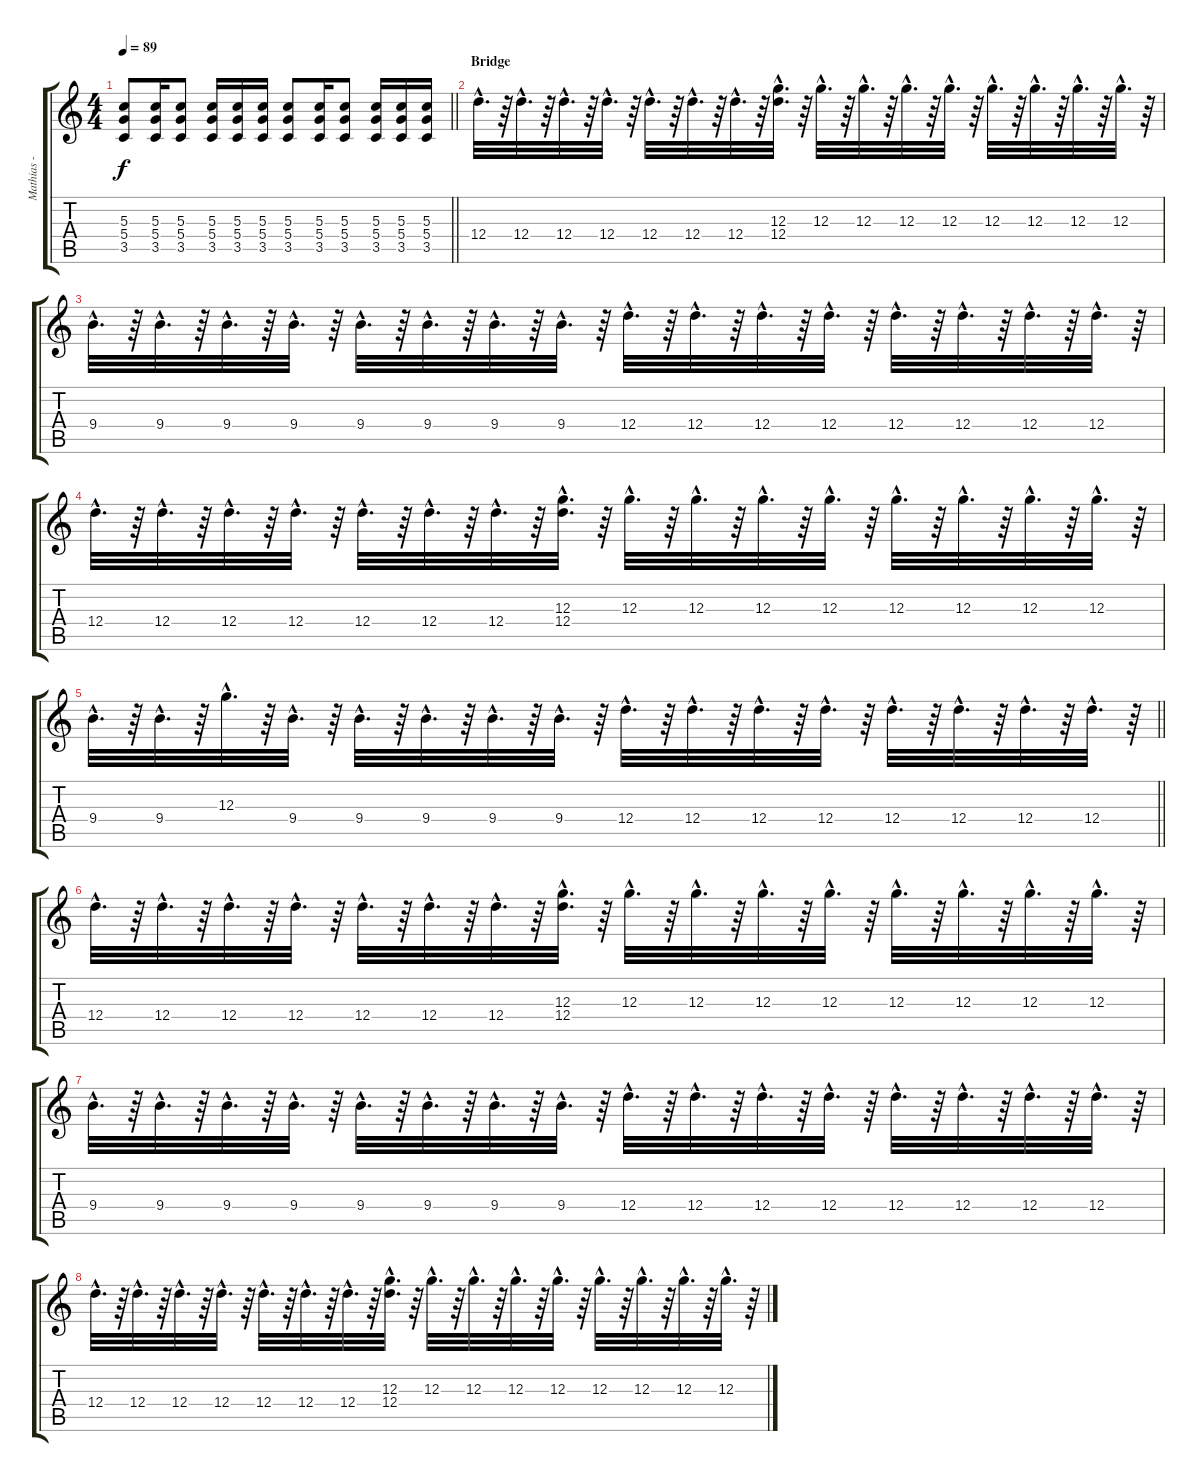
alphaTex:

\track ("Mathias - Left Guitar" "Mathias - ") {instrument distortionguitar}
\staff {score tabs}
\tuning (E4 B3 G3 D3 A2 E2) {hide}
\ts (4 4)
\tempo 89
\clef g2
\barLineRight lightlight
\ks c
(5.3 5.4 3.5).8{dy f} (5.3 5.4 3.5).16 (5.3 5.4 3.5).8 (5.3 5.4 3.5).16 (5.3 5.4 3.5).16 (5.3 5.4 3.5).16 (5.3 5.4 3.5).8 (5.3 5.4 3.5).16 (5.3 5.4 3.5).8 (5.3 5.4 3.5).16 (5.3 5.4 3.5).16 (5.3 5.4 3.5).16 |
\section ("" "Bridge")
12.4{hac}.32{d volume 13} r.64 12.4{hac}.32{d} r.64 12.4{hac}.32{d} r.64 12.4{hac}.32{d} r.64 12.4{hac}.32{d} r.64 12.4{hac}.32{d} r.64 12.4{hac}.32{d} r.64 (12.3{hac} 12.4{hac}).32{d} r.64 12.3{hac}.32{d} r.64 12.3{hac}.32{d} r.64 12.3{hac}.32{d} r.64 12.3{hac}.32{d} r.64 12.3{hac}.32{d} r.64 12.3{hac}.32{d} r.64 12.3{hac}.32{d} r.64 12.3{hac}.32{d} r.64 |
9.4{hac}.32{d} r.64 9.4{hac}.32{d} r.64 9.4{hac}.32{d} r.64 9.4{hac}.32{d} r.64 9.4{hac}.32{d} r.64 9.4{hac}.32{d} r.64 9.4{hac}.32{d} r.64 9.4{hac}.32{d} r.64 12.4{hac}.32{d} r.64 12.4{hac}.32{d} r.64 12.4{hac}.32{d} r.64 12.4{hac}.32{d} r.64 12.4{hac}.32{d} r.64 12.4{hac}.32{d} r.64 12.4{hac}.32{d} r.64 12.4{hac}.32{d} r.64 |
12.4{hac}.32{d} r.64 12.4{hac}.32{d} r.64 12.4{hac}.32{d} r.64 12.4{hac}.32{d} r.64 12.4{hac}.32{d} r.64 12.4{hac}.32{d} r.64 12.4{hac}.32{d} r.64 (12.3{hac} 12.4{hac}).32{d} r.64 12.3{hac}.32{d} r.64 12.3{hac}.32{d} r.64 12.3{hac}.32{d} r.64 12.3{hac}.32{d} r.64 12.3{hac}.32{d} r.64 12.3{hac}.32{d} r.64 12.3{hac}.32{d} r.64 12.3{hac}.32{d} r.64 |
\barLineRight lightlight
9.4{hac}.32{d} r.64 9.4{hac}.32{d} r.64 12.3{hac}.32{d} r.64 9.4{hac}.32{d} r.64 9.4{hac}.32{d} r.64 9.4{hac}.32{d} r.64 9.4{hac}.32{d} r.64 9.4{hac}.32{d} r.64 12.4{hac}.32{d} r.64 12.4{hac}.32{d} r.64 12.4{hac}.32{d} r.64 12.4{hac}.32{d} r.64 12.4{hac}.32{d} r.64 12.4{hac}.32{d} r.64 12.4{hac}.32{d} r.64 12.4{hac}.32{d} r.64 |
12.4{hac}.32{d} r.64 12.4{hac}.32{d} r.64 12.4{hac}.32{d} r.64 12.4{hac}.32{d} r.64 12.4{hac}.32{d} r.64 12.4{hac}.32{d} r.64 12.4{hac}.32{d} r.64 (12.3{hac} 12.4{hac}).32{d} r.64 12.3{hac}.32{d} r.64 12.3{hac}.32{d} r.64 12.3{hac}.32{d} r.64 12.3{hac}.32{d} r.64 12.3{hac}.32{d} r.64 12.3{hac}.32{d} r.64 12.3{hac}.32{d} r.64 12.3{hac}.32{d} r.64 |
9.4{hac}.32{d} r.64 9.4{hac}.32{d} r.64 9.4{hac}.32{d} r.64 9.4{hac}.32{d} r.64 9.4{hac}.32{d} r.64 9.4{hac}.32{d} r.64 9.4{hac}.32{d} r.64 9.4{hac}.32{d} r.64 12.4{hac}.32{d} r.64 12.4{hac}.32{d} r.64 12.4{hac}.32{d} r.64 12.4{hac}.32{d} r.64 12.4{hac}.32{d} r.64 12.4{hac}.32{d} r.64 12.4{hac}.32{d} r.64 12.4{hac}.32{d} r.64 |
12.4{hac}.32{d} r.64 12.4{hac}.32{d} r.64 12.4{hac}.32{d} r.64 12.4{hac}.32{d} r.64 12.4{hac}.32{d} r.64 12.4{hac}.32{d} r.64 12.4{hac}.32{d} r.64 (12.3{hac} 12.4{hac}).32{d} r.64 12.3{hac}.32{d} r.64 12.3{hac}.32{d} r.64 12.3{hac}.32{d} r.64 12.3{hac}.32{d} r.64 12.3{hac}.32{d} r.64 12.3{hac}.32{d} r.64 12.3{hac}.32{d} r.64 12.3{hac}.32{d} r.64
